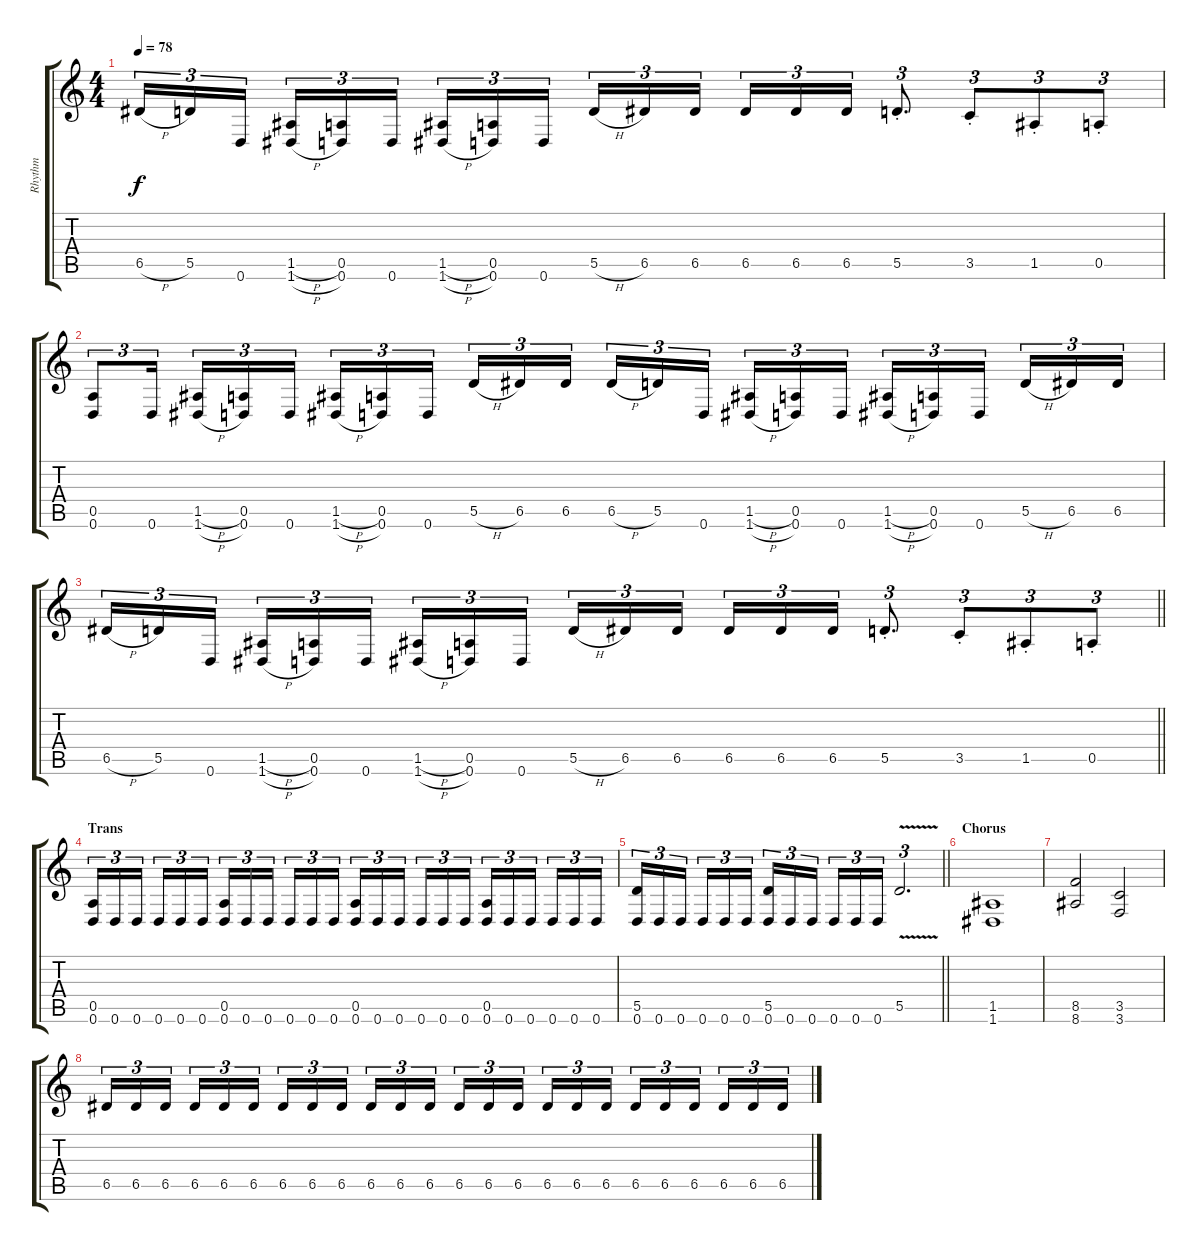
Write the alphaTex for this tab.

\track ("Rhythm" "Rhythm") {instrument distortionguitar}
\staff {score tabs}
\tuning (E4 B3 G3 D3 A2 D2) {hide}
\ts (4 4)
\tempo 78
\clef g2
\ks c
6.5{h}.16{tu (3 2) dy f} 5.5.16{tu (3 2)} 0.6.16{tu (3 2) beam splitsecondary} (1.5{h} 1.6{h}).16{tu (3 2)} (0.5 0.6).16{tu (3 2)} 0.6.16{tu (3 2)} (1.5{h} 1.6{h}).16{tu (3 2)} (0.5 0.6).16{tu (3 2)} 0.6.16{tu (3 2) beam splitsecondary} 5.5{h}.16{tu (3 2)} 6.5.16{tu (3 2)} 6.5.16{tu (3 2)} 6.5.16{tu (3 2)} 6.5.16{tu (3 2)} 6.5.16{tu (3 2)} 5.5{st}.8{d tu (3 2)} 3.5{st}.8{tu (3 2)} 1.5{st}.8{tu (3 2)} 0.5{st}.8{tu (3 2)} |
(0.5 0.6).8{tu (3 2)} 0.6.16{tu (3 2) beam splitsecondary} (1.5{h} 1.6{h}).16{tu (3 2)} (0.5 0.6).16{tu (3 2)} 0.6.16{tu (3 2)} (1.5{h} 1.6{h}).16{tu (3 2)} (0.5 0.6).16{tu (3 2)} 0.6.16{tu (3 2) beam splitsecondary} 5.5{h}.16{tu (3 2)} 6.5.16{tu (3 2)} 6.5.16{tu (3 2)} 6.5{h}.16{tu (3 2)} 5.5.16{tu (3 2)} 0.6.16{tu (3 2) beam splitsecondary} (1.5{h} 1.6{h}).16{tu (3 2)} (0.5 0.6).16{tu (3 2)} 0.6.16{tu (3 2)} (1.5{h} 1.6{h}).16{tu (3 2)} (0.5 0.6).16{tu (3 2)} 0.6.16{tu (3 2) beam splitsecondary} 5.5{h}.16{tu (3 2)} 6.5.16{tu (3 2)} 6.5.16{tu (3 2)} |
\barLineRight lightlight
6.5{h}.16{tu (3 2)} 5.5.16{tu (3 2)} 0.6.16{tu (3 2) beam splitsecondary} (1.5{h} 1.6{h}).16{tu (3 2)} (0.5 0.6).16{tu (3 2)} 0.6.16{tu (3 2)} (1.5{h} 1.6{h}).16{tu (3 2)} (0.5 0.6).16{tu (3 2)} 0.6.16{tu (3 2) beam splitsecondary} 5.5{h}.16{tu (3 2)} 6.5.16{tu (3 2)} 6.5.16{tu (3 2)} 6.5.16{tu (3 2)} 6.5.16{tu (3 2)} 6.5.16{tu (3 2)} 5.5{st}.8{d tu (3 2)} 3.5{st}.8{tu (3 2)} 1.5{st}.8{tu (3 2)} 0.5{st}.8{tu (3 2)} |
\section ("" "Trans")
(0.5 0.6).16{tu (3 2)} 0.6.16{tu (3 2)} 0.6.16{tu (3 2) beam splitsecondary} 0.6.16{tu (3 2)} 0.6.16{tu (3 2)} 0.6.16{tu (3 2)} (0.5 0.6).16{tu (3 2)} 0.6.16{tu (3 2)} 0.6.16{tu (3 2) beam splitsecondary} 0.6.16{tu (3 2)} 0.6.16{tu (3 2)} 0.6.16{tu (3 2)} (0.5 0.6).16{tu (3 2)} 0.6.16{tu (3 2)} 0.6.16{tu (3 2) beam splitsecondary} 0.6.16{tu (3 2)} 0.6.16{tu (3 2)} 0.6.16{tu (3 2)} (0.5 0.6).16{tu (3 2)} 0.6.16{tu (3 2)} 0.6.16{tu (3 2) beam splitsecondary} 0.6.16{tu (3 2)} 0.6.16{tu (3 2)} 0.6.16{tu (3 2)} |
\barLineRight lightlight
(5.5 0.6).16{tu (3 2)} 0.6.16{tu (3 2)} 0.6.16{tu (3 2) beam splitsecondary} 0.6.16{tu (3 2)} 0.6.16{tu (3 2)} 0.6.16{tu (3 2)} (5.5 0.6).16{tu (3 2)} 0.6.16{tu (3 2)} 0.6.16{tu (3 2) beam splitsecondary} 0.6.16{tu (3 2)} 0.6.16{tu (3 2)} 0.6.16{tu (3 2)} 5.5{v}.2{d tu (3 2)} |
\section ("" "Chorus")
(1.5 1.6).1 |
(8.5 8.6).2 (3.5 3.6).2 |
6.5.16{tu (3 2)} 6.5.16{tu (3 2)} 6.5.16{tu (3 2) beam splitsecondary} 6.5.16{tu (3 2)} 6.5.16{tu (3 2)} 6.5.16{tu (3 2)} 6.5.16{tu (3 2)} 6.5.16{tu (3 2)} 6.5.16{tu (3 2) beam splitsecondary} 6.5.16{tu (3 2)} 6.5.16{tu (3 2)} 6.5.16{tu (3 2)} 6.5.16{tu (3 2)} 6.5.16{tu (3 2)} 6.5.16{tu (3 2) beam splitsecondary} 6.5.16{tu (3 2)} 6.5.16{tu (3 2)} 6.5.16{tu (3 2)} 6.5.16{tu (3 2)} 6.5.16{tu (3 2)} 6.5.16{tu (3 2) beam splitsecondary} 6.5.16{tu (3 2)} 6.5.16{tu (3 2)} 6.5.16{tu (3 2)}
